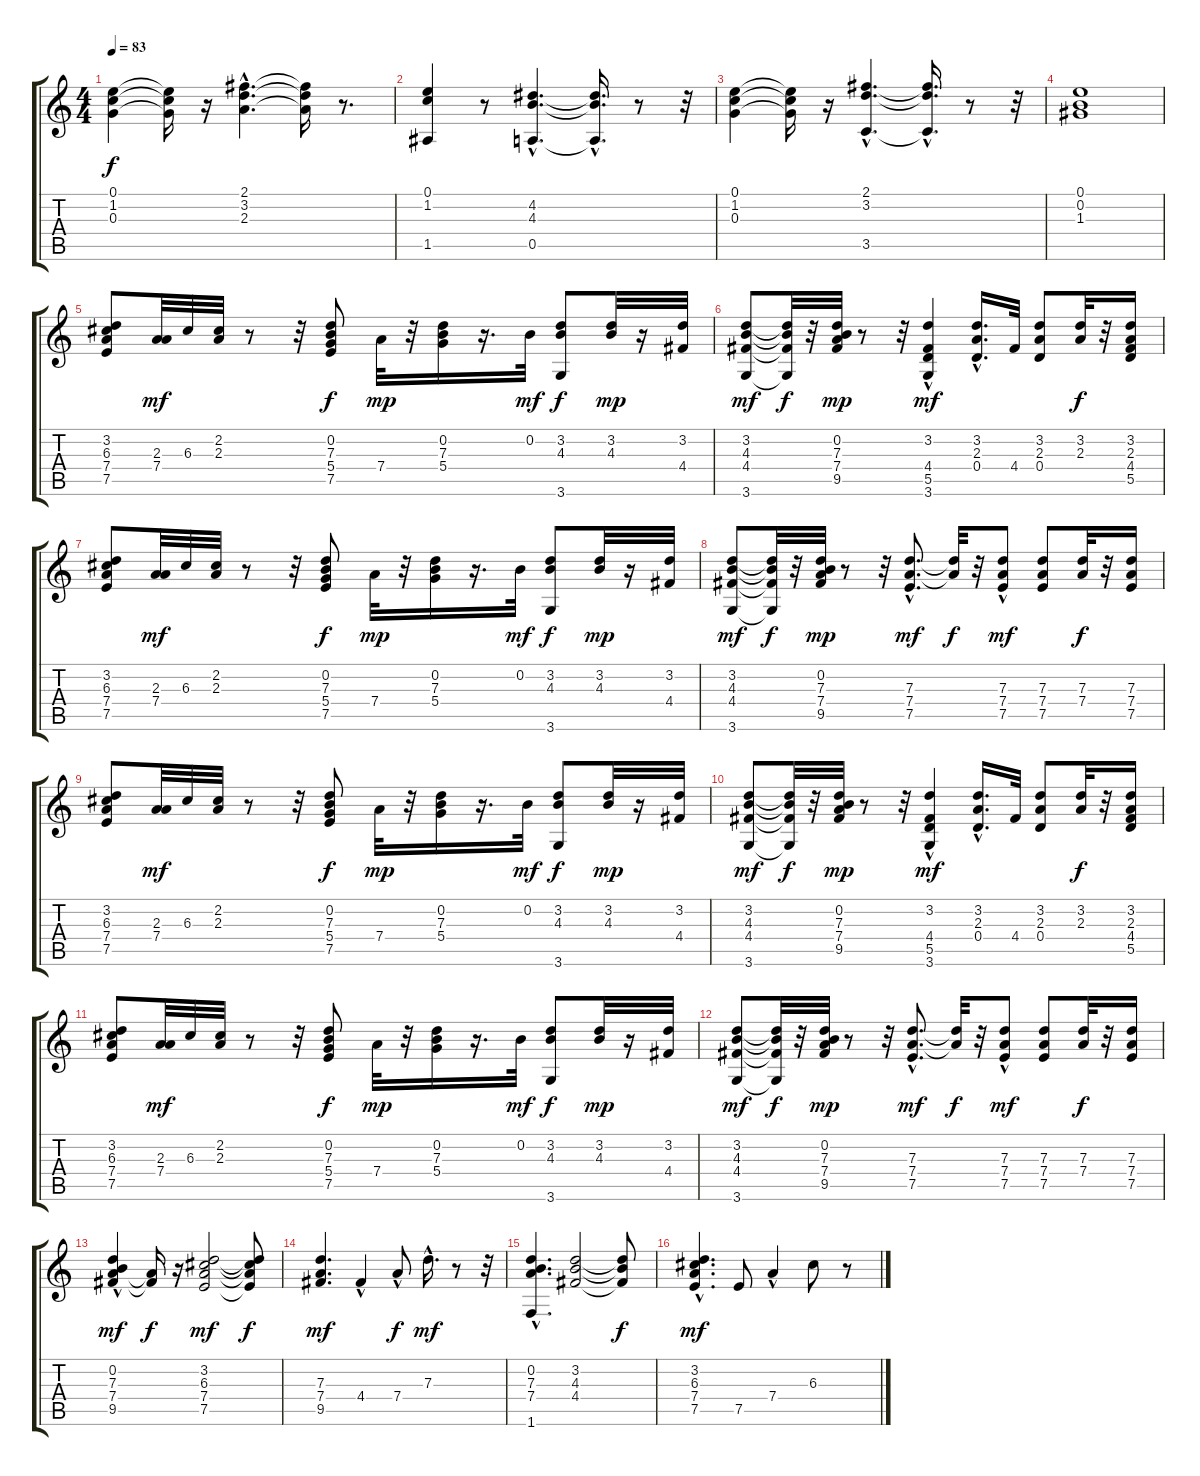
\track "" {instrument electricguitarclean}
\staff {score tabs}
\tuning (E4 B3 G3 D3 A2 E2) {hide}
\ts (4 4)
\tempo 83
\clef g2
\ks c
(0.1 1.2 0.3).4{dy f} (0.1{t} 1.2{t} 0.3{t}).16 r.16 (2.1{hac} 3.2{hac} 2.3{hac}).4{d} (2.1{t} 3.2{t} 2.3{t}).16 r.8{d} |
(0.1 1.2 1.5).4 r.8 (4.2{hac} 4.3{hac} 0.5{hac}).4{d} (4.2{hac t} 4.3{hac t} 0.5{hac t}).16{d} r.8 r.32 |
(0.1 1.2 0.3).4 (0.1{t} 1.2{t} 0.3{t}).16 r.16 (2.1{hac} 3.2{hac} 3.5{hac}).4{d} (2.1{hac t} 3.2{t} 3.5{hac t}).16{d} r.8 r.32 |
(0.1 0.2 1.3).1 |
(3.2 6.3 7.4 7.5).8 (2.3 7.4).32{dy mf} 6.3.32 (2.2 2.3).32 r.8 r.32 (0.2 7.3 5.4 7.5).8{dy f} 7.4.32{dy mp} r.32 (0.2 7.3 5.4).16 r.16{d} 0.2.32{dy mf} (3.2 4.3 3.6).8{dy f} (3.2 4.3).32{dy mp} r.16 (3.2 4.4).32 |
(3.2 4.3 4.4 3.6).8{dy mf} (3.2{t} 4.3{t} 4.4{t} 3.6{t}).32{dy f} r.32 (0.2 7.3 7.4 9.5).32{dy mp} r.8 r.32 (3.2{hac} 4.4 5.5{hac} 3.6{hac}).4{dy mf} (3.2{hac} 2.3{hac} 0.4).16{d} 4.4.32 (3.2 2.3 0.4).8 (3.2 2.3).32{dy f} r.32 (3.2 2.3 4.4 5.5).16 |
(3.2 6.3 7.4 7.5).8 (2.3 7.4).32{dy mf} 6.3.32 (2.2 2.3).32 r.8 r.32 (0.2 7.3 5.4 7.5).8{dy f} 7.4.32{dy mp} r.32 (0.2 7.3 5.4).16 r.16{d} 0.2.32{dy mf} (3.2 4.3 3.6).8{dy f} (3.2 4.3).32{dy mp} r.16 (3.2 4.4).32 |
(3.2 4.3 4.4 3.6).8{dy mf} (3.2{t} 4.3{t} 4.4{t} 3.6{t}).32{dy f} r.32 (0.2 7.3 7.4 9.5).32{dy mp} r.8 r.32 (7.3{hac} 7.4{hac} 7.5{hac}).8{d dy mf} (7.3{t} 7.4{t}).32{dy f} r.32 (7.3{hac} 7.4{hac} 7.5).8{dy mf} (7.3 7.4 7.5).8 (7.3 7.4).32{dy f} r.32 (7.3 7.4 7.5).16 |
(3.2 6.3 7.4 7.5).8 (2.3 7.4).32{dy mf} 6.3.32 (2.2 2.3).32 r.8 r.32 (0.2 7.3 5.4 7.5).8{dy f} 7.4.32{dy mp} r.32 (0.2 7.3 5.4).16 r.16{d} 0.2.32{dy mf} (3.2 4.3 3.6).8{dy f} (3.2 4.3).32{dy mp} r.16 (3.2 4.4).32 |
(3.2 4.3 4.4 3.6).8{dy mf} (3.2{t} 4.3{t} 4.4{t} 3.6{t}).32{dy f} r.32 (0.2 7.3 7.4 9.5).32{dy mp} r.8 r.32 (3.2{hac} 4.4 5.5{hac} 3.6{hac}).4{dy mf} (3.2{hac} 2.3{hac} 0.4).16{d} 4.4.32 (3.2 2.3 0.4).8 (3.2 2.3).32{dy f} r.32 (3.2 2.3 4.4 5.5).16 |
(3.2 6.3 7.4 7.5).8 (2.3 7.4).32{dy mf} 6.3.32 (2.2 2.3).32 r.8 r.32 (0.2 7.3 5.4 7.5).8{dy f} 7.4.32{dy mp} r.32 (0.2 7.3 5.4).16 r.16{d} 0.2.32{dy mf} (3.2 4.3 3.6).8{dy f} (3.2 4.3).32{dy mp} r.16 (3.2 4.4).32 |
(3.2 4.3 4.4 3.6).8{dy mf} (3.2{t} 4.3{t} 4.4{t} 3.6{t}).32{dy f} r.32 (0.2 7.3 7.4 9.5).32{dy mp} r.8 r.32 (7.3{hac} 7.4{hac} 7.5{hac}).8{d dy mf} (7.3{t} 7.4{t}).32{dy f} r.32 (7.3{hac} 7.4{hac} 7.5).8{dy mf} (7.3 7.4 7.5).8 (7.3 7.4).32{dy f} r.32 (7.3 7.4 7.5).16 |
(0.2 7.3{hac} 7.4 9.5).4{dy mf} (7.4{t} 9.5{t}).16{dy f} r.16 (3.2 6.3 7.4 7.5).2{dy mf} (3.2{t} 6.3{t} 7.4{t} 7.5{t}).8{dy f} |
(7.3 7.4 9.5).4{d dy mf} 4.4{hac}.4 7.4{hac}.8{dy f} 7.3{hac}.16{d dy mf} r.8 r.32 |
(0.2{hac} 7.3{hac} 7.4{hac} 1.6{hac}).4{d} (3.2 4.3 4.4).2 (3.2{t} 4.3{t} 4.4{t}).8{dy f} |
(3.2{hac} 6.3 7.4{hac} 7.5).4{d dy mf} 7.5.8 7.4{hac}.4 6.3.8 r.8
